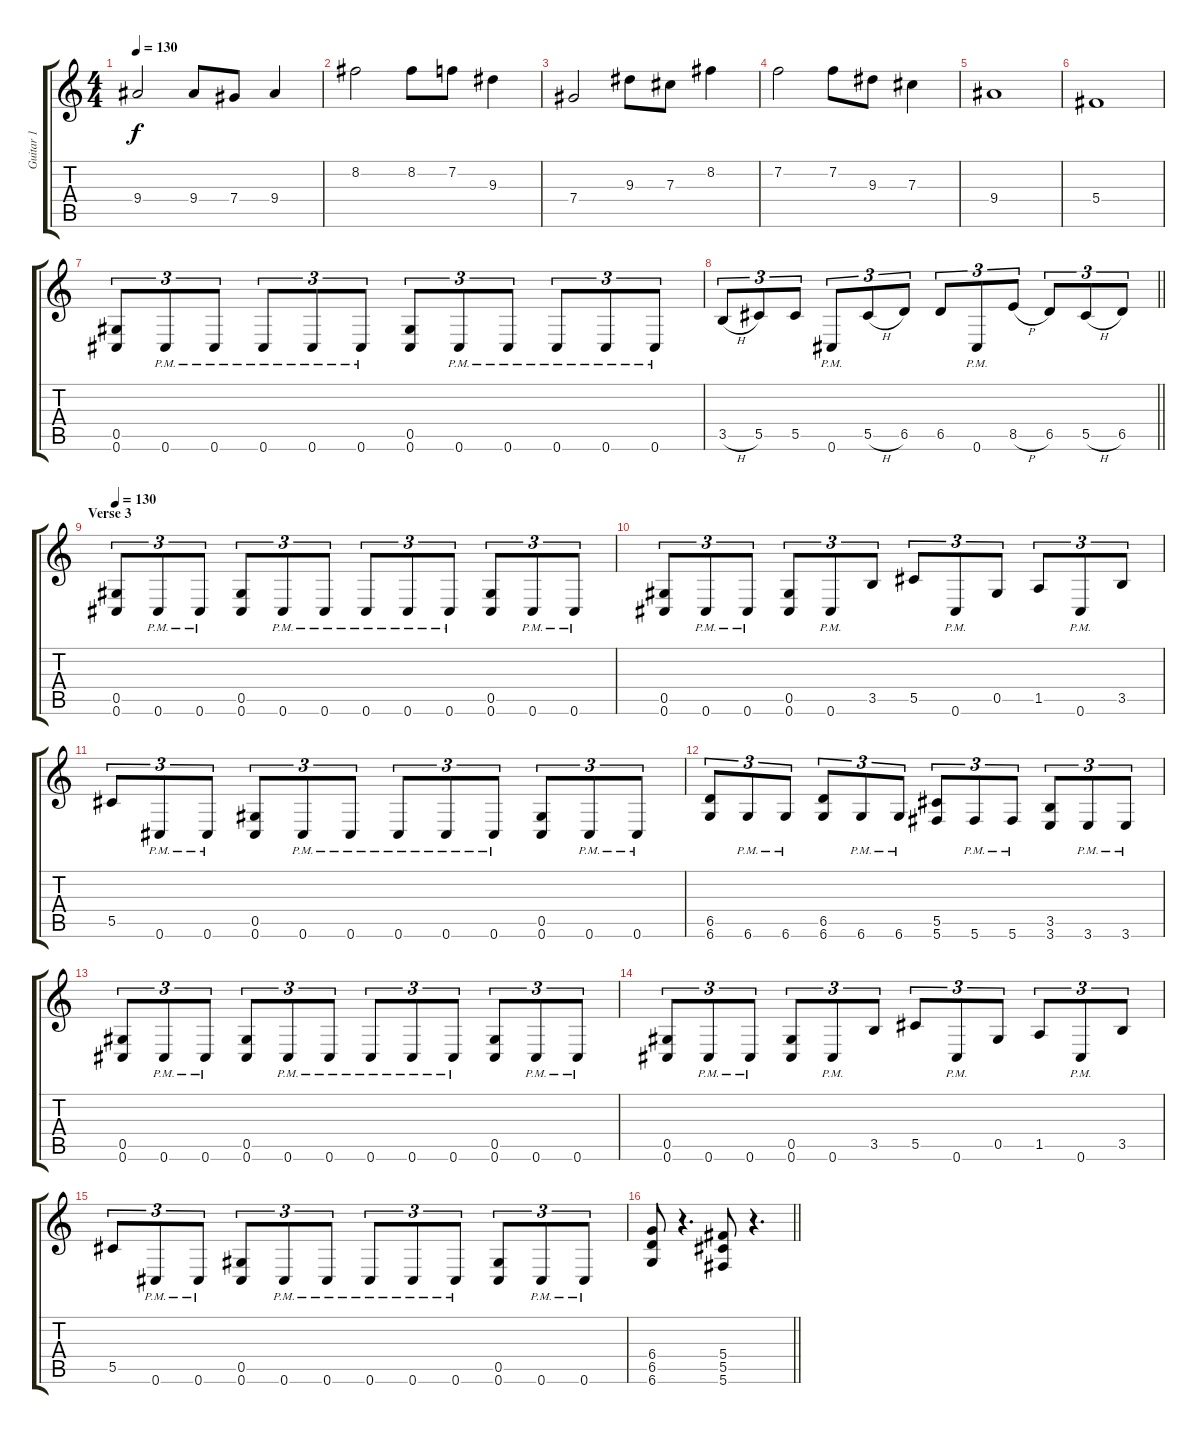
\track ("Guitar 1" "Guitar 1") {instrument overdrivenguitar}
\staff {score tabs}
\tuning (Eb4 Bb3 Gb3 Db3 Ab2 Db2) {hide}
\ts (4 4)
\tempo 130
\clef g2
\ks c
9.4.2{dy f} 9.4.8 7.4.8 9.4.4 |
8.2.2 8.2.8 7.2.8 9.3.4 |
7.4.2 9.3.8 7.3.8 8.2.4 |
7.2.2 7.2.8 9.3.8 7.3.4 |
9.4.1 |
5.4.1 |
(0.5 0.6).8{tu (3 2)} 0.6{pm}.8{tu (3 2)} 0.6{pm}.8{tu (3 2)} 0.6{pm}.8{tu (3 2)} 0.6{pm}.8{tu (3 2)} 0.6{pm}.8{tu (3 2)} (0.5 0.6).8{tu (3 2)} 0.6{pm}.8{tu (3 2)} 0.6{pm}.8{tu (3 2)} 0.6{pm}.8{tu (3 2)} 0.6{pm}.8{tu (3 2)} 0.6{pm}.8{tu (3 2)} |
\barLineRight lightlight
3.5{h}.8{tu (3 2)} 5.5.8{tu (3 2)} 5.5.8{tu (3 2)} 0.6{pm}.8{tu (3 2)} 5.5{h}.8{tu (3 2)} 6.5.8{tu (3 2)} 6.5.8{tu (3 2)} 0.6{pm}.8{tu (3 2)} 8.5{h}.8{tu (3 2)} 6.5.8{tu (3 2)} 5.5{h}.8{tu (3 2)} 6.5.8{tu (3 2)} |
\section ("" "Verse 3")
\tempo 130
(0.5 0.6).8{tu (3 2)} 0.6{pm}.8{tu (3 2)} 0.6{pm}.8{tu (3 2)} (0.5 0.6).8{tu (3 2)} 0.6{pm}.8{tu (3 2)} 0.6{pm}.8{tu (3 2)} 0.6{pm}.8{tu (3 2)} 0.6{pm}.8{tu (3 2)} 0.6{pm}.8{tu (3 2)} (0.5 0.6).8{tu (3 2)} 0.6{pm}.8{tu (3 2)} 0.6{pm}.8{tu (3 2)} |
(0.5 0.6).8{tu (3 2)} 0.6{pm}.8{tu (3 2)} 0.6{pm}.8{tu (3 2)} (0.5 0.6).8{tu (3 2)} 0.6{pm}.8{tu (3 2)} 3.5.8{tu (3 2)} 5.5.8{tu (3 2)} 0.6{pm}.8{tu (3 2)} 0.5.8{tu (3 2)} 1.5.8{tu (3 2)} 0.6{pm}.8{tu (3 2)} 3.5.8{tu (3 2)} |
5.5.8{tu (3 2)} 0.6{pm}.8{tu (3 2)} 0.6{pm}.8{tu (3 2)} (0.5 0.6).8{tu (3 2)} 0.6{pm}.8{tu (3 2)} 0.6{pm}.8{tu (3 2)} 0.6{pm}.8{tu (3 2)} 0.6{pm}.8{tu (3 2)} 0.6{pm}.8{tu (3 2)} (0.5 0.6).8{tu (3 2)} 0.6{pm}.8{tu (3 2)} 0.6{pm}.8{tu (3 2)} |
(6.5 6.6).8{tu (3 2)} 6.6{pm}.8{tu (3 2)} 6.6{pm}.8{tu (3 2)} (6.5 6.6).8{tu (3 2)} 6.6{pm}.8{tu (3 2)} 6.6{pm}.8{tu (3 2)} (5.5 5.6).8{tu (3 2)} 5.6{pm}.8{tu (3 2)} 5.6{pm}.8{tu (3 2)} (3.5 3.6).8{tu (3 2)} 3.6{pm}.8{tu (3 2)} 3.6{pm}.8{tu (3 2)} |
(0.5 0.6).8{tu (3 2)} 0.6{pm}.8{tu (3 2)} 0.6{pm}.8{tu (3 2)} (0.5 0.6).8{tu (3 2)} 0.6{pm}.8{tu (3 2)} 0.6{pm}.8{tu (3 2)} 0.6{pm}.8{tu (3 2)} 0.6{pm}.8{tu (3 2)} 0.6{pm}.8{tu (3 2)} (0.5 0.6).8{tu (3 2)} 0.6{pm}.8{tu (3 2)} 0.6{pm}.8{tu (3 2)} |
(0.5 0.6).8{tu (3 2)} 0.6{pm}.8{tu (3 2)} 0.6{pm}.8{tu (3 2)} (0.5 0.6).8{tu (3 2)} 0.6{pm}.8{tu (3 2)} 3.5.8{tu (3 2)} 5.5.8{tu (3 2)} 0.6{pm}.8{tu (3 2)} 0.5.8{tu (3 2)} 1.5.8{tu (3 2)} 0.6{pm}.8{tu (3 2)} 3.5.8{tu (3 2)} |
5.5.8{tu (3 2)} 0.6{pm}.8{tu (3 2)} 0.6{pm}.8{tu (3 2)} (0.5 0.6).8{tu (3 2)} 0.6{pm}.8{tu (3 2)} 0.6{pm}.8{tu (3 2)} 0.6{pm}.8{tu (3 2)} 0.6{pm}.8{tu (3 2)} 0.6{pm}.8{tu (3 2)} (0.5 0.6).8{tu (3 2)} 0.6{pm}.8{tu (3 2)} 0.6{pm}.8{tu (3 2)} |
\barLineRight lightlight
(6.4 6.5 6.6).8 r.4{d} (5.4 5.5 5.6).8 r.4{d}
